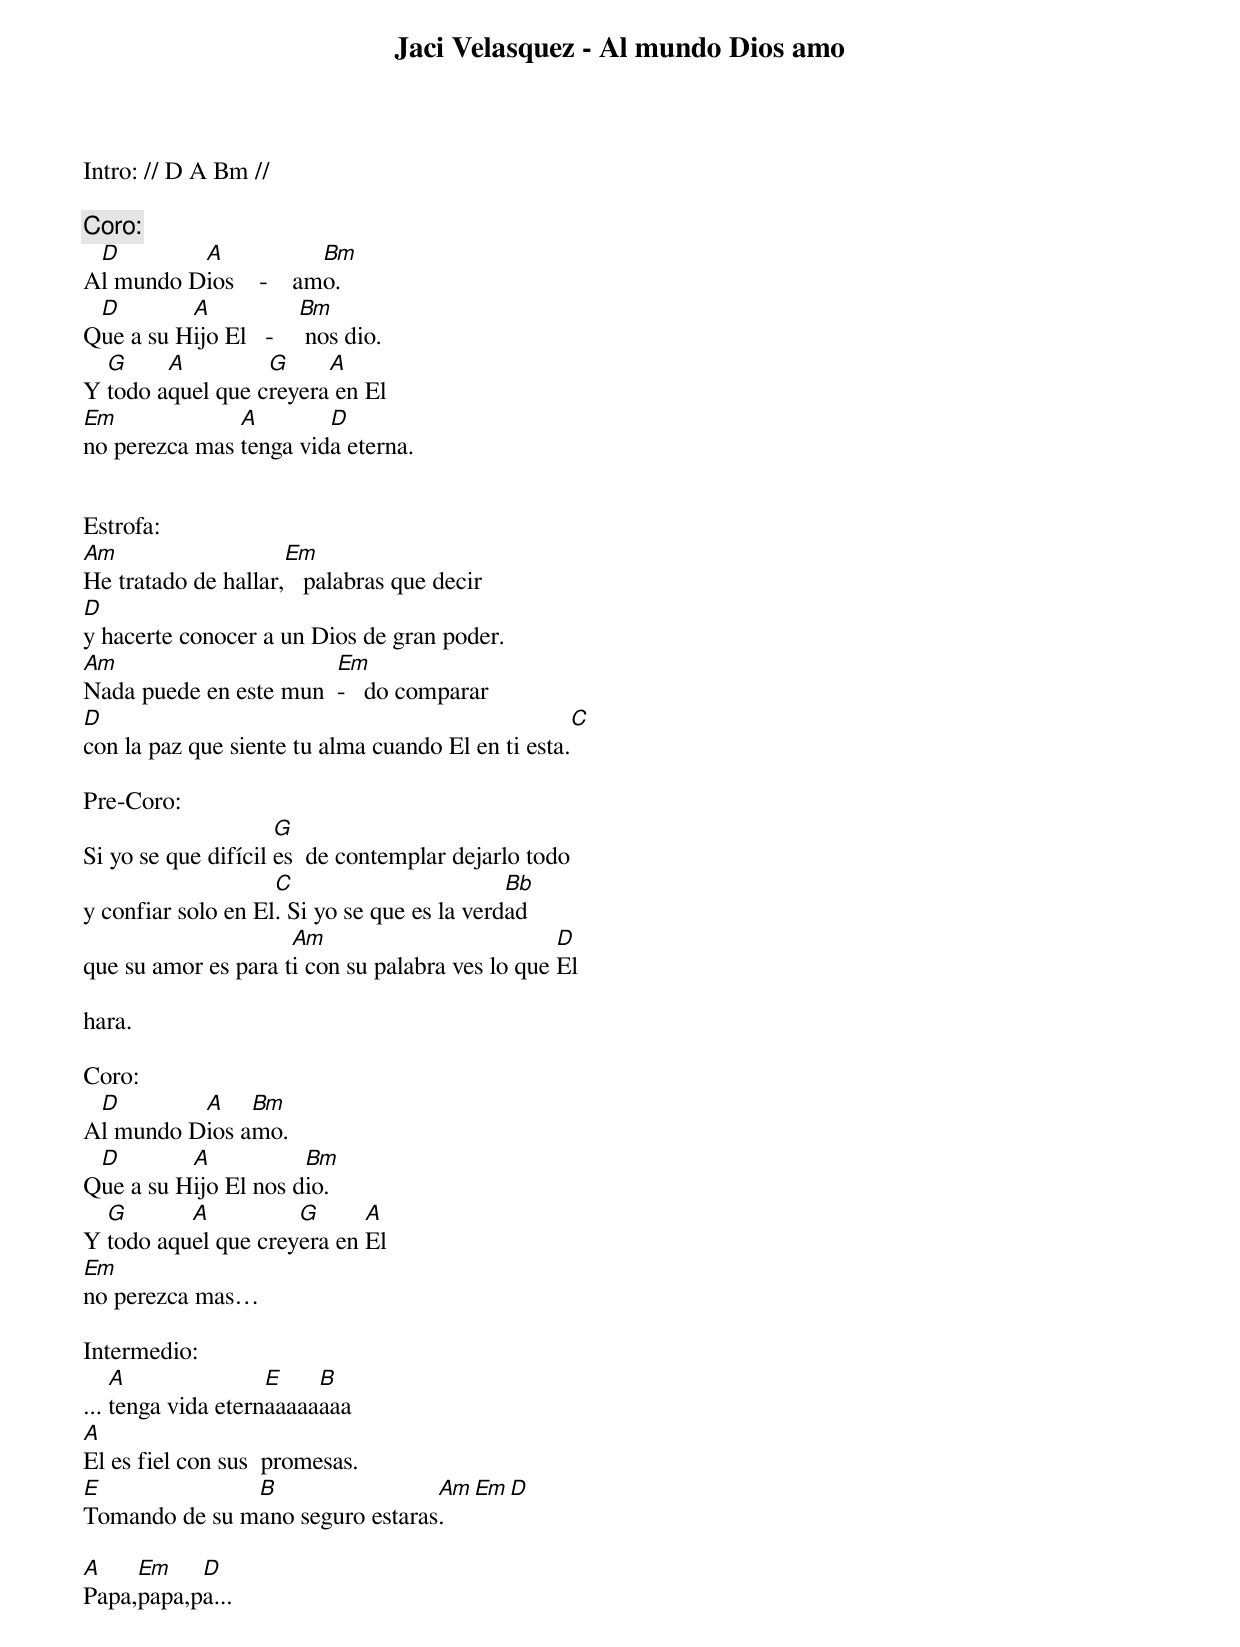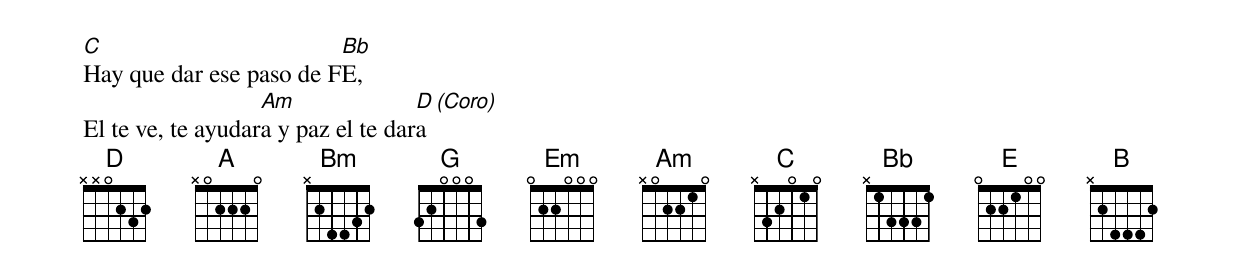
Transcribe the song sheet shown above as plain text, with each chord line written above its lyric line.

Jaci Velasquez - Al mundo Dios amo

Intro: // D A Bm //

Coro:
 D        A             Bm
Al mundo Dios    -    amo.
 D        A             Bm
Que a su Hijo El   -     nos dio.
  G     A         G     A
Y todo aquel que creyera en El
Em             A        D
no perezca mas tenga vida eterna.


Estrofa:
Am                   Em
He tratado de hallar,   palabras que decir
D
y hacerte conocer a un Dios de gran poder.
Am                      Em
Nada puede en este mun  -   do comparar
D                                                  C
con la paz que siente tu alma cuando El en ti esta.

Pre-Coro:
                     G
Si yo se que difícil es  de contemplar dejarlo todo
                    C                        Bb
y confiar solo en El. Si yo se que es la verdad
                     Am                          D
que su amor es para ti con su palabra ves lo que El

hara.

Coro:
 D        A    Bm
Al mundo Dios amo.
 D        A           Bm
Que a su Hijo El nos dio.
  G       A          G      A
Y todo aquel que creyera en El
Em
no perezca mas…

Intermedio:
    A               E    B
... tenga vida eternaaaaaaaa
A
El es fiel con sus  promesas.
E              B                 Am Em D
Tomando de su mano seguro estaras.

A    Em    D
Papa,papa,pa...

C                        Bb
Hay que dar ese paso de FE,
                   Am               D (Coro)
El te ve, te ayudara y paz el te dara
